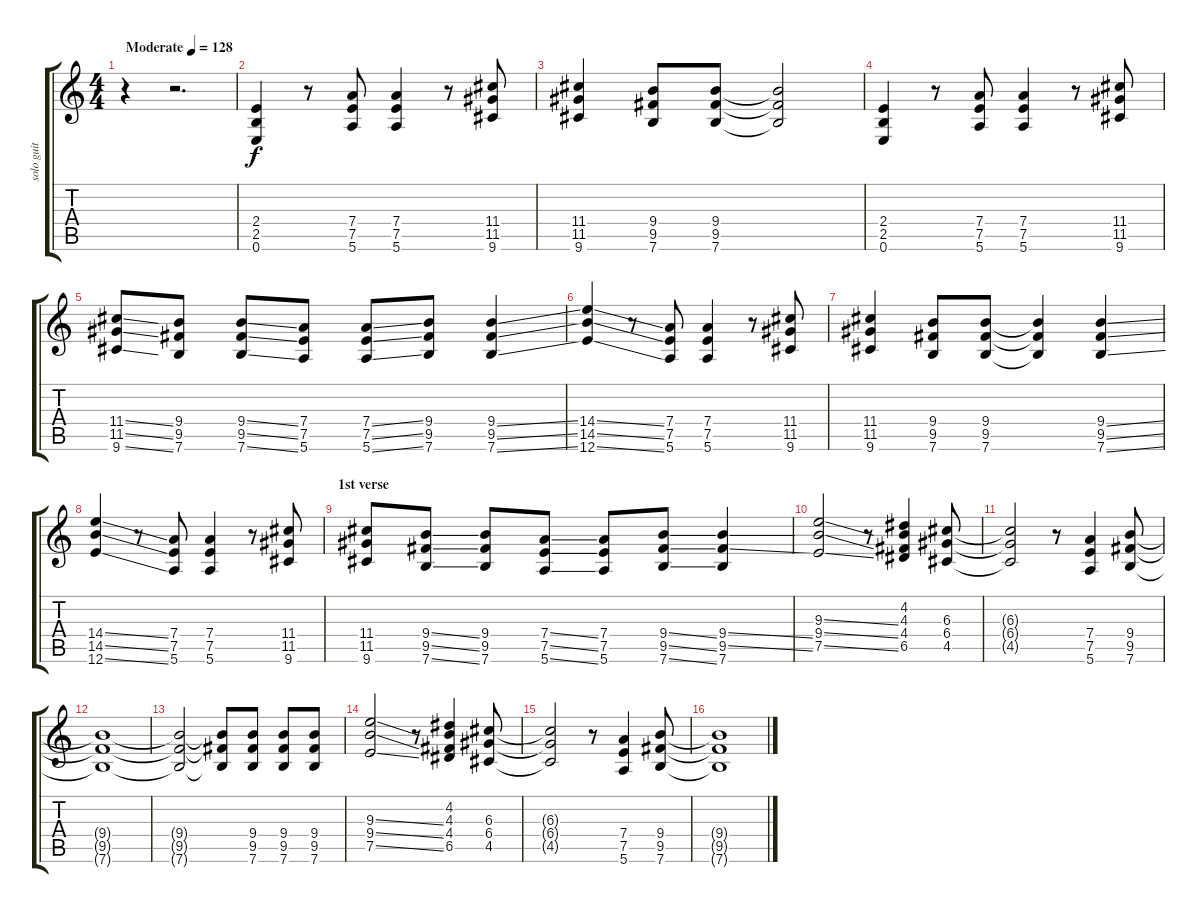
\track ("solo guit 2" "solo guit ") {instrument distortionguitar}
\staff {score tabs}
\tuning (E4 B3 G3 D3 A2 E2) {hide}
\ts (4 4)
\tempo (128 "Moderate")
\clef g2
\ks c
r.4{dy f instrument distortionguitar} r.2{d} |
(2.4 2.5 0.6).4 r.8 (7.4 7.5 5.6).8 (7.4 7.5 5.6).4 r.8 (11.4 11.5 9.6).8 |
(11.4 11.5 9.6).4 (9.4 9.5 7.6).8 (9.4 9.5 7.6).8 (9.4{t} 9.5{t} 7.6{t}).2 |
(2.4 2.5 0.6).4 r.8 (7.4 7.5 5.6).8 (7.4 7.5 5.6).4 r.8 (11.4 11.5 9.6).8 |
(11.4{ss} 11.5{ss} 9.6{ss}).8 (9.4 9.5 7.6).8 (9.4{ss} 9.5{ss} 7.6{ss}).8 (7.4 7.5 5.6).8 (7.4{ss} 7.5{ss} 5.6{ss}).8 (9.4 9.5 7.6).8 (9.4{ss} 9.5{ss} 7.6{ss}).4 |
(14.4{ss} 14.5{ss} 12.6{ss}).4 r.8 (7.4 7.5 5.6).8 (7.4 7.5 5.6).4 r.8 (11.4 11.5 9.6).8 |
(11.4 11.5 9.6).4 (9.4 9.5 7.6).8 (9.4 9.5 7.6).8 (9.4{t} 9.5{t} 7.6{t}).4 (9.4{ss} 9.5{ss} 7.6{ss}).4 |
(14.4{ss} 14.5{ss} 12.6{ss}).4 r.8 (7.4 7.5 5.6).8 (7.4 7.5 5.6).4 r.8 (11.4 11.5 9.6).8 |
\section ("" "1st verse")
(11.4 11.5 9.6).8 (9.4{ss} 9.5{ss} 7.6{ss}).8 (9.4 9.5 7.6).8 (7.4{ss} 7.5{ss} 5.6{ss}).8 (7.4 7.5 5.6).8 (9.4{ss} 9.5{ss} 7.6{ss}).8 (9.4{ss} 9.5{ss} 7.6).4 |
(9.3{ss} 9.4{ss} 7.5{ss}).2 r.8 (4.2 4.3 4.4 6.5).4 (6.3 6.4 4.5).8 |
(6.3{t} 6.4{t} 4.5{t}).2 r.8 (7.4 7.5 5.6).4 (9.4 9.5 7.6).8 |
(9.4{t} 9.5{t} 7.6{t}).1 |
(9.4{t} 9.5{t} 7.6{t}).2 (9.4{t} 9.5{t} 7.6{t}).8 (9.4 9.5 7.6).8 (9.4 9.5 7.6).8 (9.4 9.5 7.6).8 |
(9.3{ss} 9.4{ss} 7.5{ss}).2 r.8 (4.2 4.3 4.4 6.5).4 (6.3 6.4 4.5).8 |
(6.3{t} 6.4{t} 4.5{t}).2 r.8 (7.4 7.5 5.6).4 (9.4 9.5 7.6).8 |
(9.4{t} 9.5{t} 7.6{t}).1
